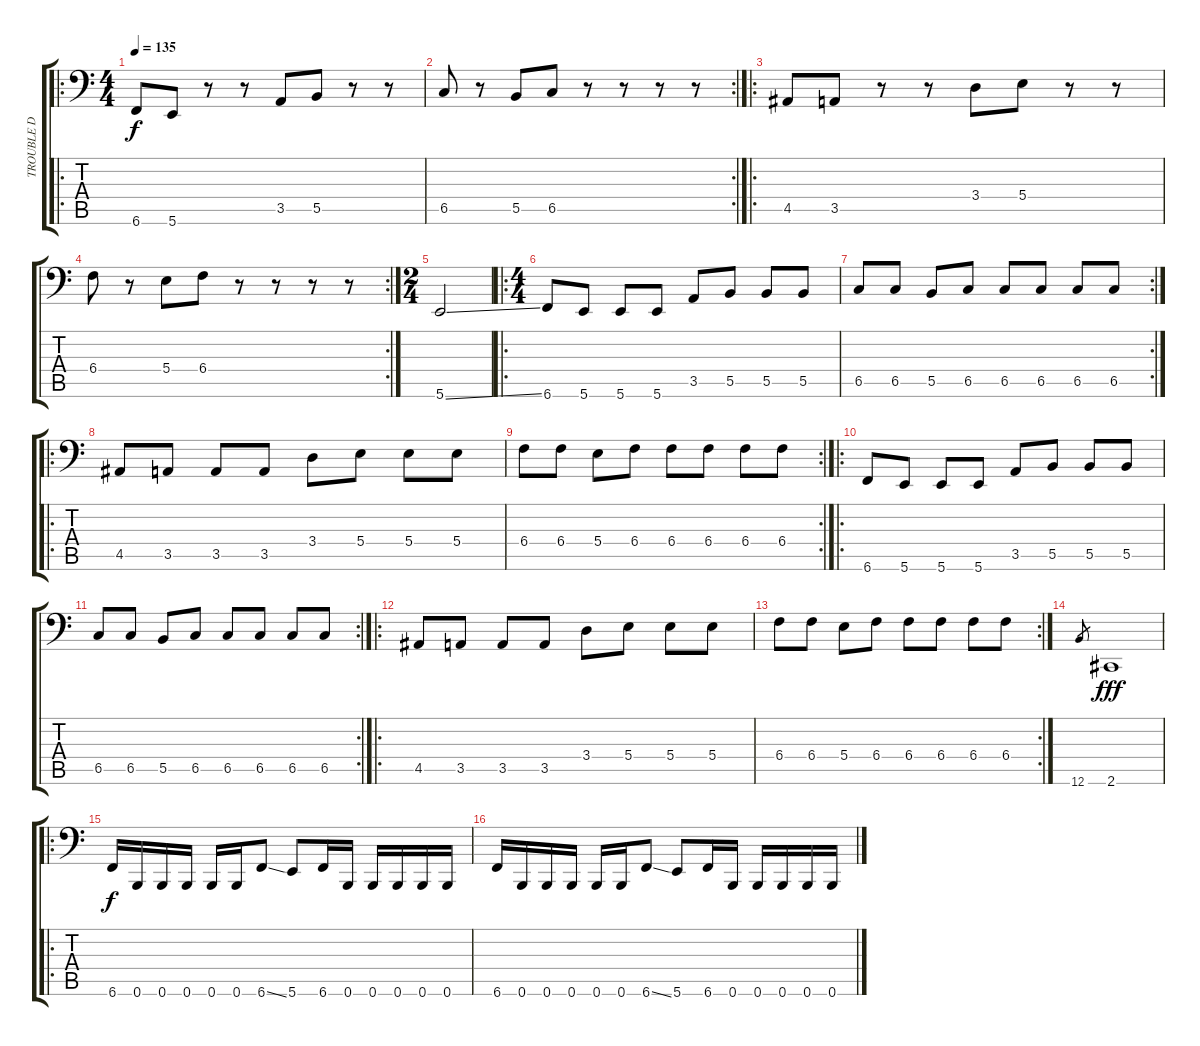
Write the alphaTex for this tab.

\track ("TROUBLE D" "TROUBLE D") {instrument electricbasspick}
\staff {score tabs}
\tuning (Db3 Ab2 E2 B1 Gb1 B0) {hide}
\ro
\ts (4 4)
\tempo 135
\clef f4
\ks c
6.6.8{dy f instrument electricbasspick} 5.6.8 r.8 r.8 3.5.8 5.5.8 r.8 r.8 |
\rc 2
6.5.8 r.8 5.5.8 6.5.8 r.8 r.8 r.8 r.8 |
\ro
4.5.8 3.5.8 r.8 r.8 3.4.8 5.4.8 r.8 r.8 |
\rc 2
6.4.8 r.8 5.4.8 6.4.8 r.8 r.8 r.8 r.8 |
\ts (2 4)
5.6{ss}.2 |
\ro
\ts (4 4)
6.6.8 5.6.8 5.6.8 5.6.8 3.5.8 5.5.8 5.5.8 5.5.8 |
\rc 2
6.5.8 6.5.8 5.5.8 6.5.8 6.5.8 6.5.8 6.5.8 6.5.8 |
\ro
4.5.8 3.5.8 3.5.8 3.5.8 3.4.8 5.4.8 5.4.8 5.4.8 |
\rc 2
6.4.8 6.4.8 5.4.8 6.4.8 6.4.8 6.4.8 6.4.8 6.4.8 |
\ro
6.6.8 5.6.8 5.6.8 5.6.8 3.5.8 5.5.8 5.5.8 5.5.8 |
\rc 2
6.5.8 6.5.8 5.5.8 6.5.8 6.5.8 6.5.8 6.5.8 6.5.8 |
\ro
4.5.8 3.5.8 3.5.8 3.5.8 3.4.8 5.4.8 5.4.8 5.4.8 |
\rc 2
6.4.8 6.4.8 5.4.8 6.4.8 6.4.8 6.4.8 6.4.8 6.4.8 |
12.6.8{gr} 2.6.1{dy fff instrument electricbasspick} |
\ro
6.6.16{dy f} 0.6.16 0.6.16 0.6.16 0.6.16 0.6.16 6.6{ss}.8 5.6.8 6.6.16 0.6.16 0.6.16 0.6.16 0.6.16 0.6.16 |
6.6.16 0.6.16 0.6.16 0.6.16 0.6.16 0.6.16 6.6{ss}.8 5.6.8 6.6.16 0.6.16 0.6.16 0.6.16 0.6.16 0.6.16
